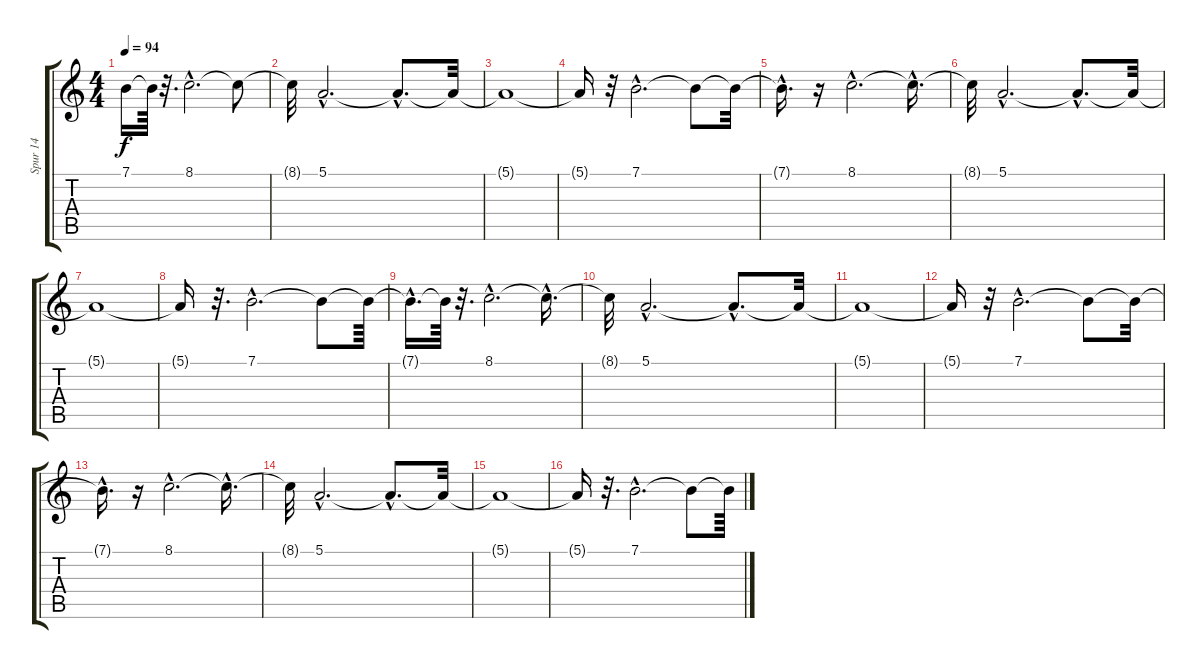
\track ("Spur 14" "Spur 14") {instrument synthstrings2}
\staff {score tabs}
\tuning (E4 B3 G3 D3 A2 E2) {hide}
\ts (4 4)
\tempo 94
\clef g2
\ks c
7.1{t}.16{dy f} 7.1{t}.64 r.32{d} 8.1{hac}.2{d} 8.1{t}.8 |
8.1{t}.32 5.1{hac}.2{d} 5.1{hac t}.8{d} 5.1{t}.32 |
5.1{t}.1 |
5.1{t}.16 r.32 7.1{hac}.2{d} 7.1{t}.8 7.1{t}.32 |
7.1{hac t}.16{d} r.16 8.1{hac}.2{d} 8.1{hac t}.16{d} |
8.1{t}.32 5.1{hac}.2{d} 5.1{hac t}.8{d} 5.1{t}.32 |
5.1{t}.1 |
5.1{t}.16 r.32{d} 7.1{hac}.2{d} 7.1{t}.8 7.1{t}.64 |
7.1{hac t}.16{d} 7.1{t}.64 r.32{d} 8.1{hac}.2{d} 8.1{hac t}.16{d} |
8.1{t}.32 5.1{hac}.2{d} 5.1{hac t}.8{d} 5.1{t}.32 |
5.1{t}.1 |
5.1{t}.16 r.32 7.1{hac}.2{d} 7.1{t}.8 7.1{t}.32 |
7.1{hac t}.16{d} r.16 8.1{hac}.2{d} 8.1{hac t}.16{d} |
8.1{t}.32 5.1{hac}.2{d} 5.1{hac t}.8{d} 5.1{t}.32 |
5.1{t}.1 |
5.1{t}.16 r.32{d} 7.1{hac}.2{d} 7.1{t}.8 7.1{t}.64
